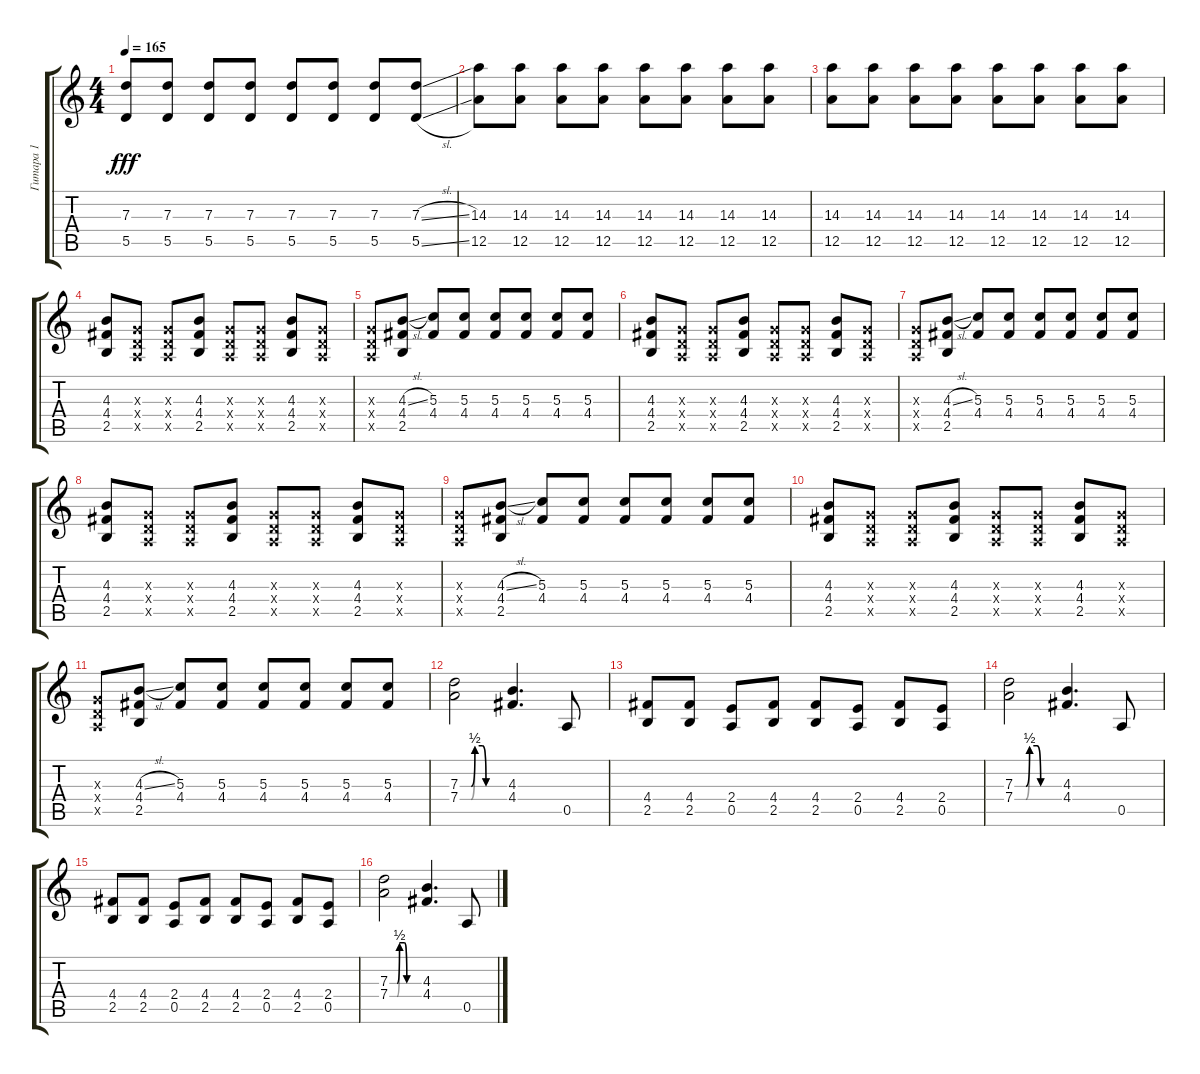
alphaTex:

\track ("Гитара 1" "Гитара 1") {instrument distortionguitar}
\staff {score tabs}
\tuning (E4 B3 G3 D3 A2 E2) {hide}
\ts (4 4)
\tempo 165
\clef g2
\ks c
(7.3 5.5).8{dy fff} (7.3 5.5).8 (7.3 5.5).8 (7.3 5.5).8 (7.3 5.5).8 (7.3 5.5).8 (7.3 5.5).8 (7.3{sl} 5.5{sl}).8 |
(14.3 12.5).8 (14.3 12.5).8 (14.3 12.5).8 (14.3 12.5).8 (14.3 12.5).8 (14.3 12.5).8 (14.3 12.5).8 (14.3 12.5).8 |
(14.3 12.5).8 (14.3 12.5).8 (14.3 12.5).8 (14.3 12.5).8 (14.3 12.5).8 (14.3 12.5).8 (14.3 12.5).8 (14.3 12.5).8 |
(4.3 4.4 2.5).8 (0.3{x} 0.4{x} 0.5{x}).8 (0.3{x} 0.4{x} 0.5{x}).8 (4.3 4.4 2.5).8 (0.3{x} 0.4{x} 0.5{x}).8 (0.3{x} 0.4{x} 0.5{x}).8 (4.3 4.4 2.5).8 (0.3{x} 0.4{x} 0.5{x}).8 |
(0.3{x} 0.4{x} 0.5{x}).8 (4.3{sl} 4.4 2.5).8 (5.3 4.4).8 (5.3 4.4).8 (5.3 4.4).8 (5.3 4.4).8 (5.3 4.4).8 (5.3 4.4).8 |
(4.3 4.4 2.5).8 (0.3{x} 0.4{x} 0.5{x}).8 (0.3{x} 0.4{x} 0.5{x}).8 (4.3 4.4 2.5).8 (0.3{x} 0.4{x} 0.5{x}).8 (0.3{x} 0.4{x} 0.5{x}).8 (4.3 4.4 2.5).8 (0.3{x} 0.4{x} 0.5{x}).8 |
(0.3{x} 0.4{x} 0.5{x}).8 (4.3{sl} 4.4 2.5).8 (5.3 4.4).8 (5.3 4.4).8 (5.3 4.4).8 (5.3 4.4).8 (5.3 4.4).8 (5.3 4.4).8 |
(4.3 4.4 2.5).8 (0.3{x} 0.4{x} 0.5{x}).8 (0.3{x} 0.4{x} 0.5{x}).8 (4.3 4.4 2.5).8 (0.3{x} 0.4{x} 0.5{x}).8 (0.3{x} 0.4{x} 0.5{x}).8 (4.3 4.4 2.5).8 (0.3{x} 0.4{x} 0.5{x}).8 |
(0.3{x} 0.4{x} 0.5{x}).8 (4.3{sl} 4.4 2.5).8 (5.3 4.4).8 (5.3 4.4).8 (5.3 4.4).8 (5.3 4.4).8 (5.3 4.4).8 (5.3 4.4).8 |
(4.3 4.4 2.5).8 (0.3{x} 0.4{x} 0.5{x}).8 (0.3{x} 0.4{x} 0.5{x}).8 (4.3 4.4 2.5).8 (0.3{x} 0.4{x} 0.5{x}).8 (0.3{x} 0.4{x} 0.5{x}).8 (4.3 4.4 2.5).8 (0.3{x} 0.4{x} 0.5{x}).8 |
(0.3{x} 0.4{x} 0.5{x}).8 (4.3{sl} 4.4 2.5).8 (5.3 4.4).8 (5.3 4.4).8 (5.3 4.4).8 (5.3 4.4).8 (5.3 4.4).8 (5.3 4.4).8 |
(7.3{be (custom 0 0 15 0 20 2 30 2 35 0 60 0)} 7.4{be (custom 0 0 10 0 15 0 20 2 30 2 35 0 60 0)}).2 (4.3 4.4).4{d} 0.5.8 |
(4.4 2.5).8 (4.4 2.5).8 (2.4 0.5).8 (4.4 2.5).8 (4.4 2.5).8 (2.4 0.5).8 (4.4 2.5).8 (2.4 0.5).8 |
(7.3{be (custom 0 0 15 0 20 2 30 2 35 0 60 0)} 7.4{be (custom 0 0 10 0 15 0 20 2 30 2 35 0 60 0)}).2 (4.3 4.4).4{d} 0.5.8 |
(4.4 2.5).8 (4.4 2.5).8 (2.4 0.5).8 (4.4 2.5).8 (4.4 2.5).8 (2.4 0.5).8 (4.4 2.5).8 (2.4 0.5).8 |
(7.3{be (custom 0 0 15 0 20 2 30 2 35 0 60 0)} 7.4{be (custom 0 0 10 0 15 0 20 2 30 2 35 0 60 0)}).2 (4.3 4.4).4{d} 0.5.8
